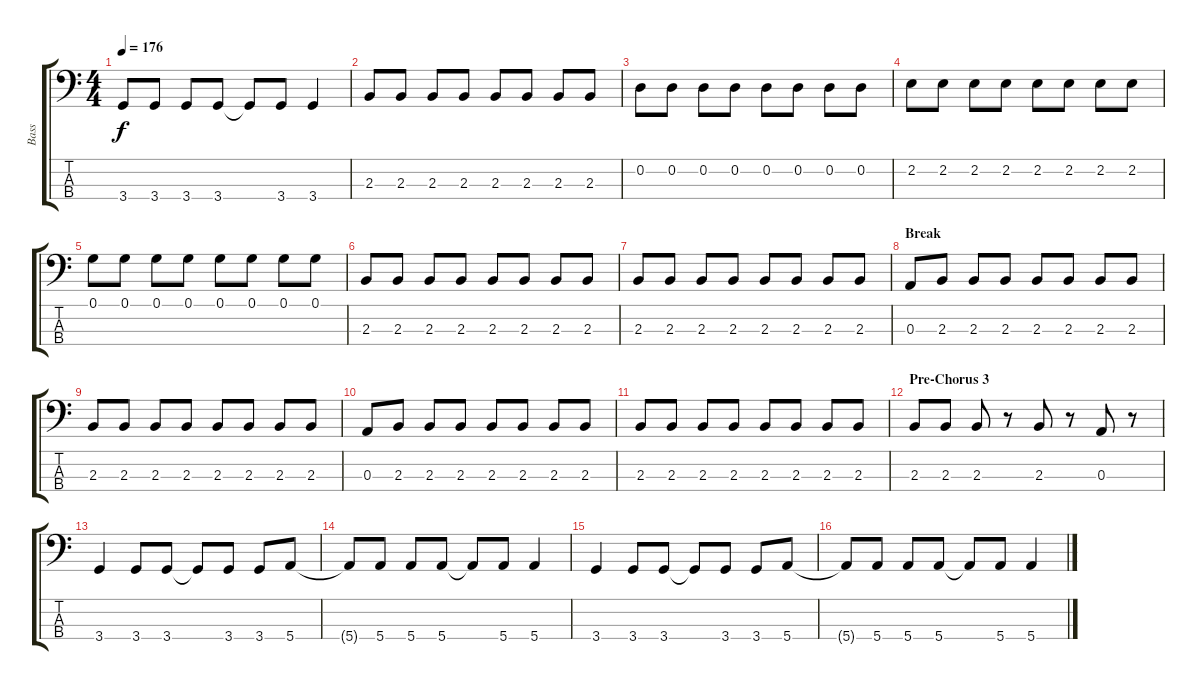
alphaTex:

\track ("Bass" "Bass") {instrument electricbasspick}
\staff {score tabs}
\tuning (G2 D2 A1 E1) {hide}
\ts (4 4)
\tempo 176
\clef f4
\ks c
3.4.8{dy f} 3.4.8 3.4.8 3.4.8 3.4{t}.8 3.4.8 3.4.4 |
2.3.8 2.3.8 2.3.8 2.3.8 2.3.8 2.3.8 2.3.8 2.3.8 |
0.2.8 0.2.8 0.2.8 0.2.8 0.2.8 0.2.8 0.2.8 0.2.8 |
2.2.8 2.2.8 2.2.8 2.2.8 2.2.8 2.2.8 2.2.8 2.2.8 |
0.1.8 0.1.8 0.1.8 0.1.8 0.1.8 0.1.8 0.1.8 0.1.8 |
2.3.8 2.3.8 2.3.8 2.3.8 2.3.8 2.3.8 2.3.8 2.3.8 |
2.3.8 2.3.8 2.3.8 2.3.8 2.3.8 2.3.8 2.3.8 2.3.8 |
\section ("" "Break")
0.3.8 2.3.8 2.3.8 2.3.8 2.3.8 2.3.8 2.3.8 2.3.8 |
2.3.8 2.3.8 2.3.8 2.3.8 2.3.8 2.3.8 2.3.8 2.3.8 |
0.3.8 2.3.8 2.3.8 2.3.8 2.3.8 2.3.8 2.3.8 2.3.8 |
2.3.8 2.3.8 2.3.8 2.3.8 2.3.8 2.3.8 2.3.8 2.3.8 |
\section ("" "Pre-Chorus 3")
2.3.8 2.3.8 2.3.8 r.8 2.3.8 r.8 0.3.8 r.8 |
3.4.4 3.4.8 3.4.8 3.4{t}.8 3.4.8 3.4.8 5.4.8 |
5.4{t}.8 5.4.8 5.4.8 5.4.8 5.4{t}.8 5.4.8 5.4.4 |
3.4.4 3.4.8 3.4.8 3.4{t}.8 3.4.8 3.4.8 5.4.8 |
5.4{t}.8 5.4.8 5.4.8 5.4.8 5.4{t}.8 5.4.8 5.4.4
